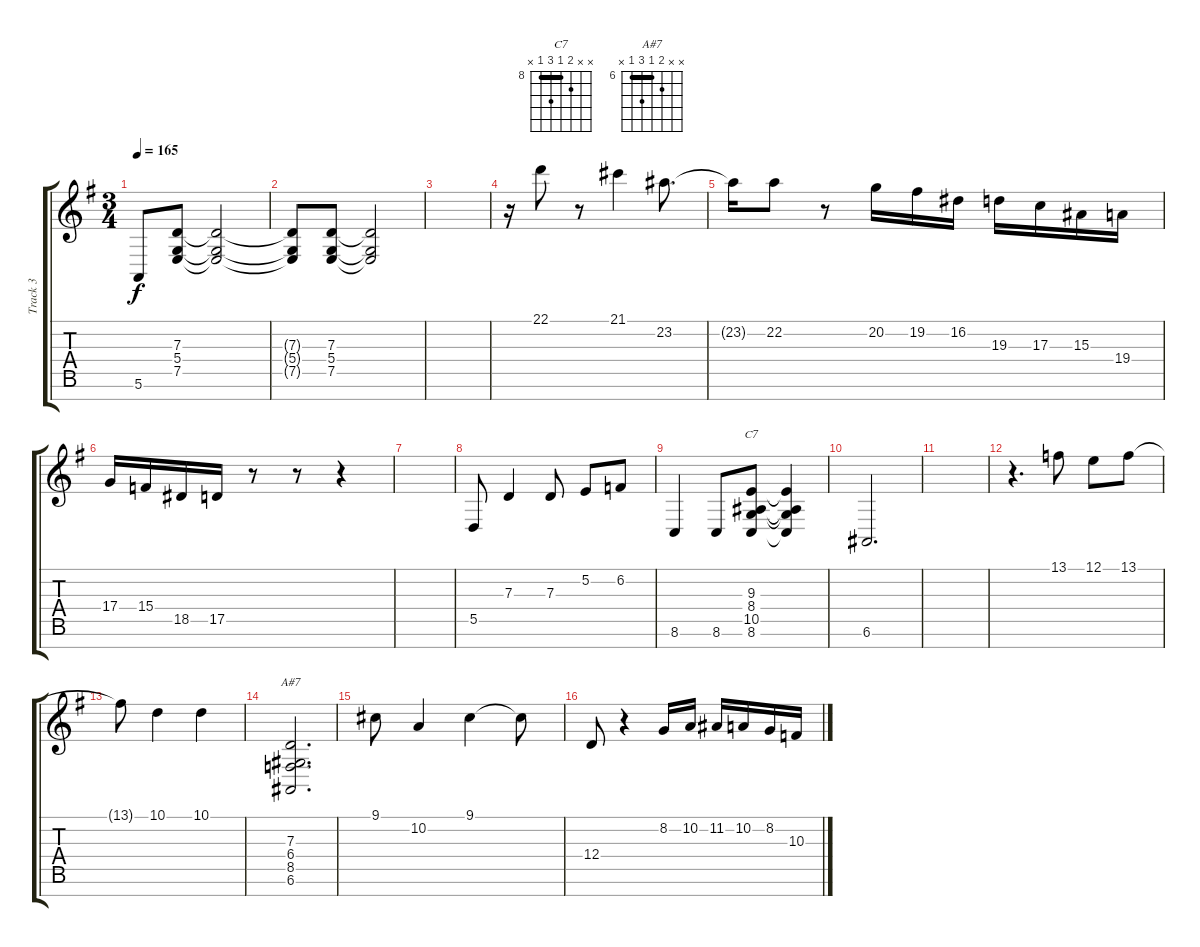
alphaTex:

\track ("Track 3" "Track 3") {instrument acousticgrandpiano}
\staff {score tabs}
\tuning (E4 B3 G3 D3 A2 E2 B1) {hide}
\chord ("C7" x x 9 8 10 8 x) {firstfret 8 barre 8}
\chord ("A#7" x x 7 6 8 6 x) {firstfret 6 barre 6}
\ts (3 4)
\tempo 165
\clef g2
\ks g
5.6{t}.8{dy f} (7.3 5.4 7.5).8 (7.3{t} 5.4{t} 7.5{t}).2 |
(7.3{t} 5.4{t} 7.5{t}).8 (7.3 5.4 7.5).8 (7.3{t} 5.4{t} 7.5{t}).2 |
|
r.16 22.1.8 r.8 21.1.4 23.2.8{d} |
23.2{t}.16 22.2.8 r.8 20.2.16 19.2.16 16.2.16 19.3.16 17.3.16 15.3.16 19.4.16 |
17.4.16 15.4.16 18.5.16 17.5.16 r.8 r.8 r.4 |
|
5.5.8 7.3.4 7.3.8 5.2.8 6.2.8 |
8.6.4 8.6.8 (9.3 8.4 10.5 8.6).8{ch "C7"} (9.3{t} 8.4{t} 10.5{t} 8.6{t}).4 |
6.6.2{d} |
|
r.4{d} 13.1.8 12.1.8 13.1.8 |
13.1{t}.8 10.1.4 10.1.4 |
(7.3 6.4 8.5 6.6).2{d ch "A#7"} |
9.1.8 10.2.4 9.1.4 9.1{t}.8 |
12.4.8 r.4 8.2.16 10.2.16 11.2.16 10.2.16 8.2.16 10.3.16
